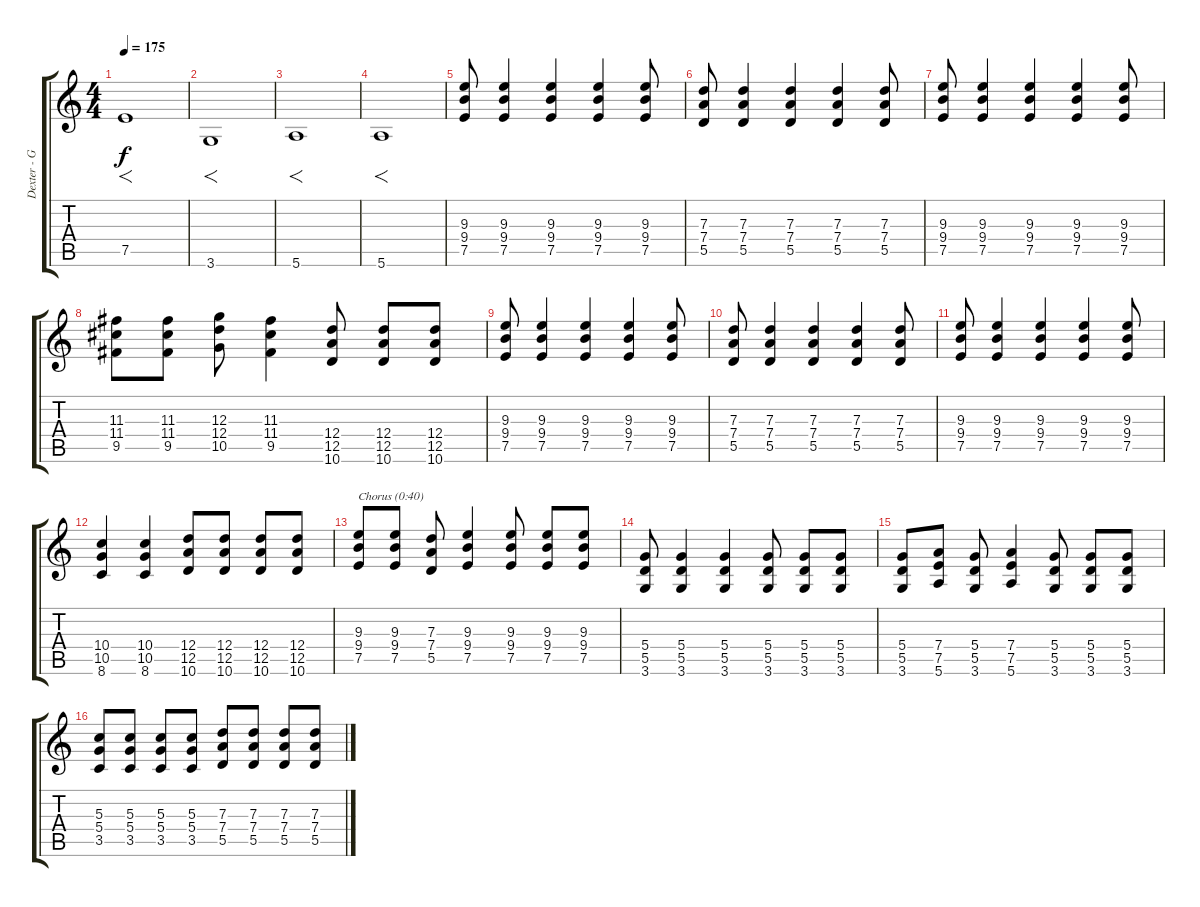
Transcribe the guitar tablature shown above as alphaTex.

\track ("Dexter - Guitar" "Dexter - G") {instrument distortionguitar}
\staff {score tabs}
\tuning (E4 B3 G3 D3 A2 E2) {hide}
\ts (4 4)
\tempo 175
\clef g2
\ks c
7.5.1{f dy f} |
3.6.1{f} |
5.6.1{f} |
5.6.1{f} |
(9.3 9.4 7.5).8 (9.3 9.4 7.5).4 (9.3 9.4 7.5).4 (9.3 9.4 7.5).4 (9.3 9.4 7.5).8 |
(7.3 7.4 5.5).8 (7.3 7.4 5.5).4 (7.3 7.4 5.5).4 (7.3 7.4 5.5).4 (7.3 7.4 5.5).8 |
(9.3 9.4 7.5).8 (9.3 9.4 7.5).4 (9.3 9.4 7.5).4 (9.3 9.4 7.5).4 (9.3 9.4 7.5).8 |
(11.3 11.4 9.5).8 (11.3 11.4 9.5).8 (12.3 12.4 10.5).8 (11.3 11.4 9.5).4 (12.4 12.5 10.6).8 (12.4 12.5 10.6).8 (12.4 12.5 10.6).8 |
(9.3 9.4 7.5).8 (9.3 9.4 7.5).4 (9.3 9.4 7.5).4 (9.3 9.4 7.5).4 (9.3 9.4 7.5).8 |
(7.3 7.4 5.5).8 (7.3 7.4 5.5).4 (7.3 7.4 5.5).4 (7.3 7.4 5.5).4 (7.3 7.4 5.5).8 |
(9.3 9.4 7.5).8 (9.3 9.4 7.5).4 (9.3 9.4 7.5).4 (9.3 9.4 7.5).4 (9.3 9.4 7.5).8 |
(10.4 10.5 8.6).4 (10.4 10.5 8.6).4 (12.4 12.5 10.6).8 (12.4 12.5 10.6).8 (12.4 12.5 10.6).8 (12.4 12.5 10.6).8 |
(9.3 9.4 7.5).8{txt "Chorus (0:40)"} (9.3 9.4 7.5).8 (7.3 7.4 5.5).8 (9.3 9.4 7.5).4 (9.3 9.4 7.5).8 (9.3 9.4 7.5).8 (9.3 9.4 7.5).8 |
(5.4 5.5 3.6).8 (5.4 5.5 3.6).4 (5.4 5.5 3.6).4 (5.4 5.5 3.6).8 (5.4 5.5 3.6).8 (5.4 5.5 3.6).8 |
(5.4 5.5 3.6).8 (7.4 7.5 5.6).8 (5.4 5.5 3.6).8 (7.4 7.5 5.6).4 (5.4 5.5 3.6).8 (5.4 5.5 3.6).8 (5.4 5.5 3.6).8 |
(5.3 5.4 3.5).8 (5.3 5.4 3.5).8 (5.3 5.4 3.5).8 (5.3 5.4 3.5).8 (7.3 7.4 5.5).8 (7.3 7.4 5.5).8 (7.3 7.4 5.5).8 (7.3 7.4 5.5).8
